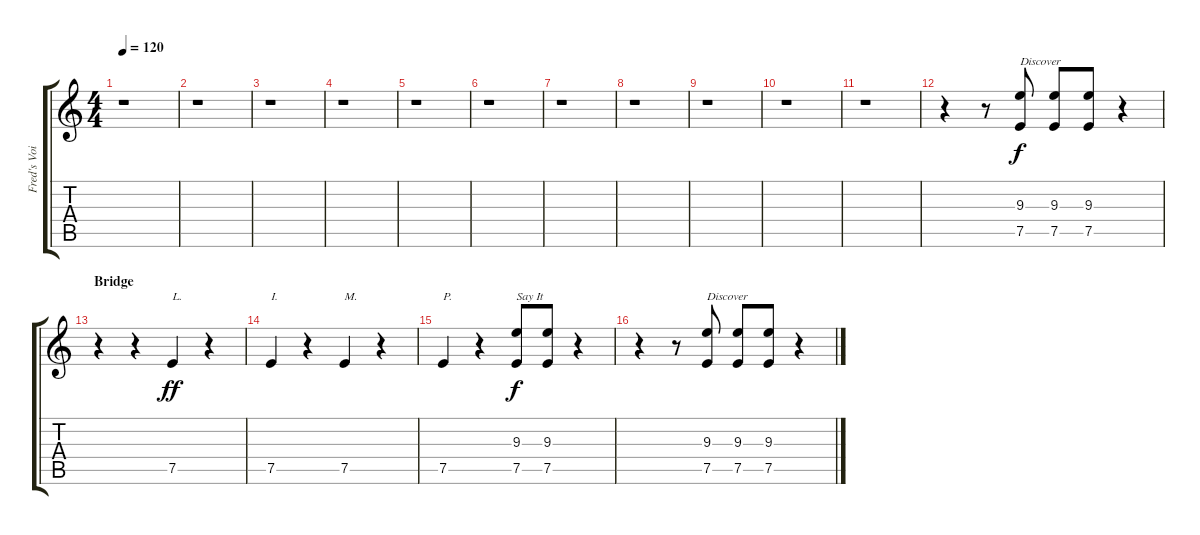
\track ("Fred's Voice (Bridge)" "Fred's Voi") {instrument overdrivenguitar}
\staff {score tabs}
\tuning (E4 B3 G3 D3 A2 E2) {hide}
\ts (4 4)
\tempo 120
\clef g2
\ks c
r.1{dy f} |
r.1 |
r.1 |
r.1 |
r.1 |
r.1 |
r.1 |
r.1 |
r.1 |
r.1 |
r.1 |
r.4 r.8 (9.3 7.5).8{txt "Discover"} (9.3 7.5).8 (9.3 7.5).8 r.4 |
\section ("" "Bridge")
r.4 r.4 7.5.4{txt "L." dy ff} r.4 |
7.5.4{txt "I."} r.4 7.5.4{txt "M."} r.4 |
7.5.4{txt "P."} r.4 (9.3 7.5).8{txt "Say It" dy f} (9.3 7.5).8 r.4 |
r.4 r.8 (9.3 7.5).8{txt "Discover"} (9.3 7.5).8 (9.3 7.5).8 r.4
